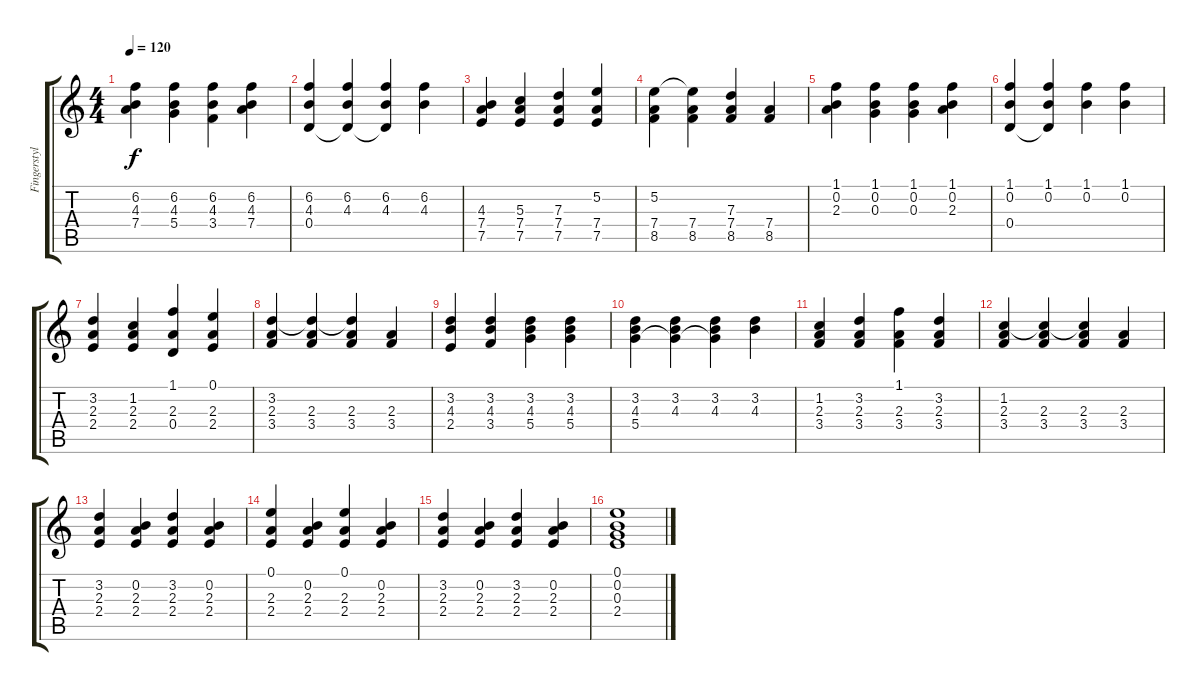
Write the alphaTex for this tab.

\track ("Fingerstyle guitar" "Fingerstyl") {instrument acousticguitarnylon}
\staff {score tabs}
\tuning (E4 B3 G3 D3 A2 E2) {hide}
\ts (4 4)
\tempo 120
\clef g2
\ks c
(6.2 4.3 7.4).4{dy f} (6.2 4.3 5.4).4 (6.2 4.3 3.4).4 (6.2 4.3 7.4).4 |
(6.2 4.3 0.4).4 (6.2 4.3 0.4{t}).4 (6.2 4.3 0.4{t}).4 (6.2 4.3).4 |
(4.3 7.4 7.5).4 (5.3 7.4 7.5).4 (7.3 7.4 7.5).4 (5.2 7.4 7.5).4 |
(5.2 7.4 8.5).4 (5.2{t} 7.4 8.5).4 (7.3 7.4 8.5).4 (7.4 8.5).4 |
(1.1 0.2 2.3).4 (1.1 0.2 0.3).4 (1.1 0.2 0.3).4 (1.1 0.2 2.3).4 |
(1.1 0.2 0.4).4 (1.1 0.2 0.4{t}).4 (1.1 0.2).4 (1.1 0.2).4 |
(3.2 2.3 2.4).4 (1.2 2.3 2.4).4 (1.1 2.3 0.4).4 (0.1 2.3 2.4).4 |
(3.2 2.3 3.4).4 (3.2{t} 2.3 3.4).4 (3.2{t} 2.3 3.4).4 (2.3 3.4).4 |
(3.2 4.3 2.4).4 (3.2 4.3 3.4).4 (3.2 4.3 5.4).4 (3.2 4.3 5.4).4 |
(3.2 4.3 5.4).4 (3.2 4.3 5.4{t}).4 (3.2 4.3 5.4{t}).4 (3.2 4.3).4 |
(1.2 2.3 3.4).4 (3.2 2.3 3.4).4 (1.1 2.3 3.4).4 (3.2 2.3 3.4).4 |
(1.2 2.3 3.4).4 (1.2{t} 2.3 3.4).4 (1.2{t} 2.3 3.4).4 (2.3 3.4).4 |
(3.2 2.3 2.4).4 (0.2 2.3 2.4).4 (3.2 2.3 2.4).4 (0.2 2.3 2.4).4 |
(0.1 2.3 2.4).4 (0.2 2.3 2.4).4 (0.1 2.3 2.4).4 (0.2 2.3 2.4).4 |
(3.2 2.3 2.4).4 (0.2 2.3 2.4).4 (3.2 2.3 2.4).4 (0.2 2.3 2.4).4 |
(0.1 0.2 0.3 2.4).1
